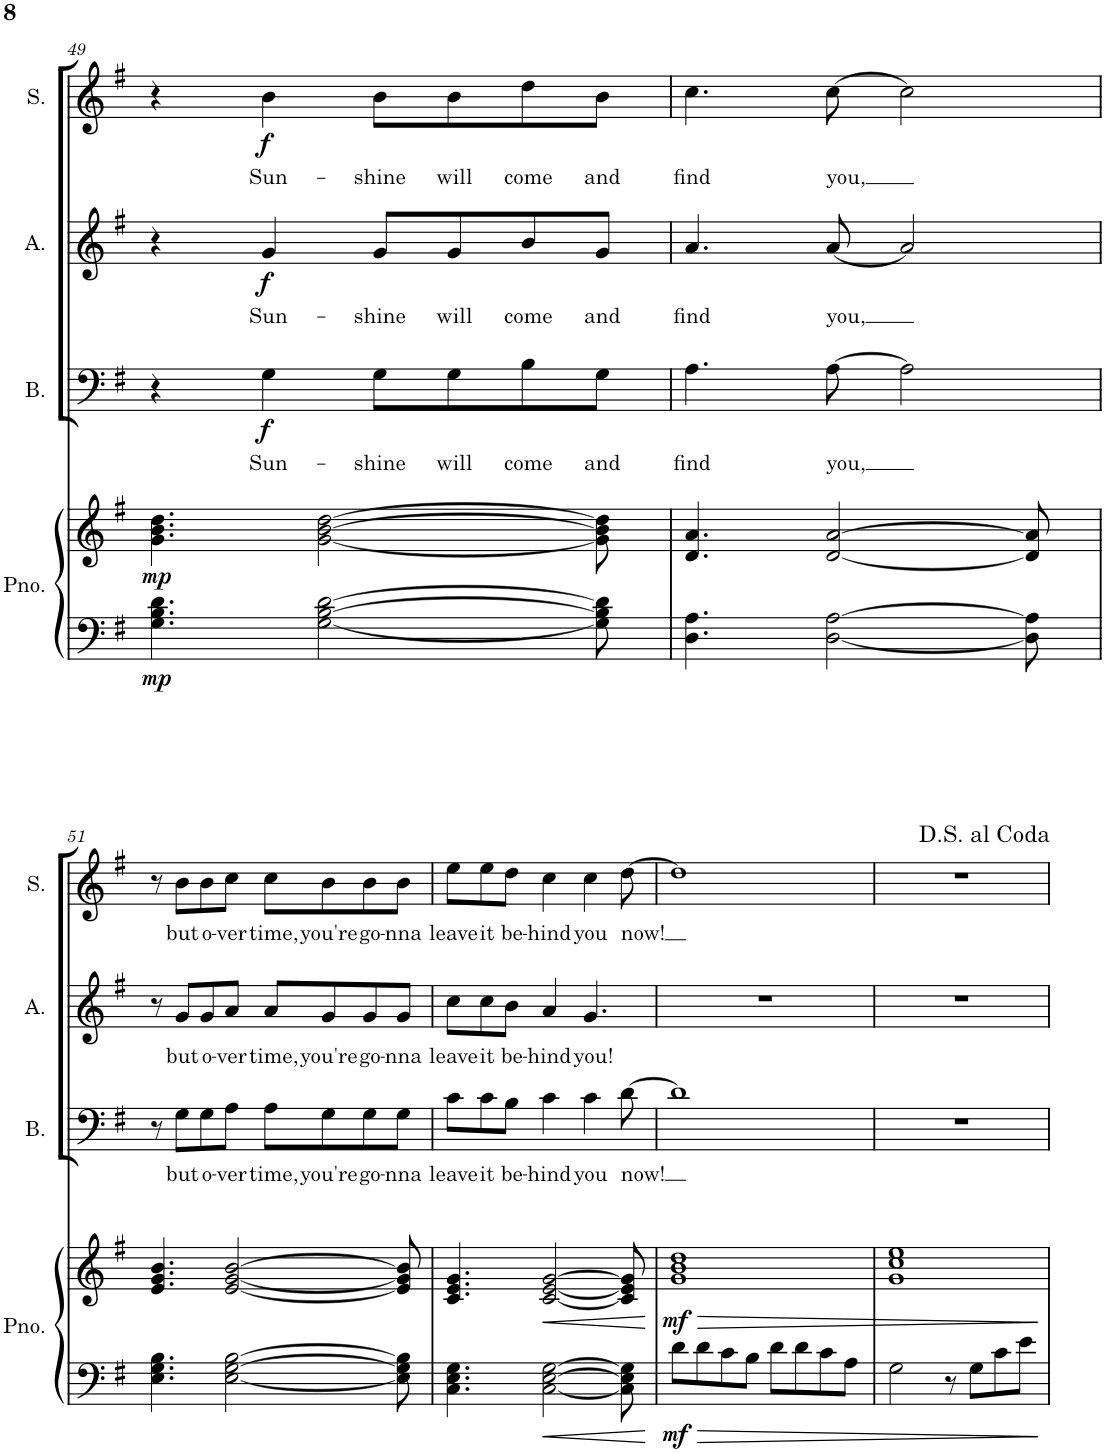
**kern	**kern	**dynam	**kern	**text	**dynam	**kern	**text	**dynam	**kern	**text	**dynam
*part4	*part4	*part4	*part3	*part3	*part3	*part2	*part2	*part2	*part1	*part1	*part1
*staff5	*staff4	*staff4/5	*staff3	*staff3	*staff3	*staff2	*staff2	*staff2	*staff1	*staff1	*staff1
*I"Piano	*	*	*I"Baritone	*	*	*I"Alto (Melody)	*	*	*I"Soprano	*	*
*I'Pno.	*	*	*I'B.	*	*	*I'A.	*	*	*I'S.	*	*
!!LO:PB:g=z
*clefF4	*clefG2	*	*clefF4	*	*	*clefG2	*	*	*clefG2	*	*
*k[f#]	*k[f#]	*	*k[f#]	*	*	*k[f#]	*	*	*k[f#]	*	*
*M4/4	*M4/4	*	*M4/4	*	*	*M4/4	*	*	*M4/4	*	*
=49	=49	=49	=49	=49	=49	=49	=49	=49	=49	=49	=49
!	!	!LO:DY:b=2	!	!	!	!	!	!	!	!	!
!	!	!LO:DY:n=1:b	!	!	!	!	!	!	!	!	!
4.G\ 4.B\ 4.d\	4.g\ 4.b\ 4.dd\	mp mp	4r	.	.	4r	.	.	4r	.	.
!	!	!	!	!LO:LY:b	!LO:DY:b	!	!LO:LY:b	!LO:DY:b	!	!LO:LY:b	!LO:DY:b
.	.	.	4G\	Sun-	f	4g/	Sun-	f	4b\	Sun-	f
[2G\ [2B\ [2d\	[2g\ [2b\ [2dd\	.	.	.	.	.	.	.	.	.	.
!	!	!	!	!LO:LY:b	!	!	!LO:LY:b	!	!	!LO:LY:b	!
.	.	.	8G\L	-shine	.	8g/L	-shine	.	8b\L	-shine	.
!	!	!	!	!LO:LY:b	!	!	!LO:LY:b	!	!	!LO:LY:b	!
.	.	.	8G\	will	.	8g/	will	.	8b\	will	.
!	!	!	!	!LO:LY:b	!	!	!LO:LY:b	!	!	!LO:LY:b	!
.	.	.	8B\	come	.	8b/	come	.	8dd\	come	.
!	!	!	!	!LO:LY:b	!	!	!LO:LY:b	!	!	!LO:LY:b	!
8G\] 8B\] 8d\]	8g\] 8b\] 8dd\]	.	8G\J	and	.	8g/J	and	.	8b\J	and	.
=50	=50	=50	=50	=50	=50	=50	=50	=50	=50	=50	=50
!	!	!	!	!LO:LY:b	!	!	!LO:LY:b	!	!	!LO:LY:b	!
4.D\ 4.A\	4.d/ 4.a/	.	4.A\	find	.	4.a/	find	.	4.cc\	find	.
!	!	!	!	!LO:LY:b	!	!	!LO:LY:b	!	!	!LO:LY:b	!
[2D\ [2A\	[2d/ [2a/	.	[8A\	you,	.	[8a/	you,	.	[8cc\	you,	.
.	.	.	2A\]	.	.	2a/]	.	.	2cc\]	.	.
8D\] 8A\]	8d/] 8a/]	.	.	.	.	.	.	.	.	.	.
!!LO:LB:g=z
=51	=51	=51	=51	=51	=51	=51	=51	=51	=51	=51	=51
4.E\ 4.G\ 4.B\	4.e/ 4.g/ 4.b/	.	8r	.	.	8r	.	.	8r	.	.
!	!	!	!	!LO:LY:b	!	!	!LO:LY:b	!	!	!LO:LY:b	!
.	.	.	8G\L	but	.	8g/L	but	.	8b\L	but	.
!	!	!	!	!LO:LY:b	!	!	!LO:LY:b	!	!	!LO:LY:b	!
.	.	.	8G\	o-	.	8g/	o-	.	8b\	o-	.
!	!	!	!	!LO:LY:b	!	!	!LO:LY:b	!	!	!LO:LY:b	!
[2E\ [2G\ [2B\	[2e/ [2g/ [2b/	.	8A\J	-ver	.	8a/J	-ver	.	8cc\J	-ver	.
!	!	!	!	!LO:LY:b	!	!	!LO:LY:b	!	!	!LO:LY:b	!
.	.	.	8A\L	time,	.	8a/L	time,	.	8cc\L	time,	.
!	!	!	!	!LO:LY:b	!	!	!LO:LY:b	!	!	!LO:LY:b	!
.	.	.	8G\	you're	.	8g/	you're	.	8b\	you're	.
!	!	!	!	!LO:LY:b	!	!	!LO:LY:b	!	!	!LO:LY:b	!
.	.	.	8G\	go-	.	8g/	go-	.	8b\	go-	.
!	!	!	!	!LO:LY:b	!	!	!LO:LY:b	!	!	!LO:LY:b	!
8E\] 8G\] 8B\]	8e/] 8g/] 8b/]	.	8G\J	-nna	.	8g/J	-nna	.	8b\J	-nna	.
=52	=52	=52	=52	=52	=52	=52	=52	=52	=52	=52	=52
!	!	!	!	!LO:LY:b	!	!	!LO:LY:b	!	!	!LO:LY:b	!
4.C\ 4.E\ 4.G\	4.c/ 4.e/ 4.g/	.	8c\L	leave	.	8cc\L	leave	.	8ee\L	leave	.
!	!	!	!	!LO:LY:b	!	!	!LO:LY:b	!	!	!LO:LY:b	!
.	.	.	8c\	it	.	8cc\	it	.	8ee\	it	.
!	!	!	!	!LO:LY:b	!	!	!LO:LY:b	!	!	!LO:LY:b	!
.	.	.	8B\J	be-	.	8b\J	be-	.	8dd\J	be-	.
!	!	!LO:HP:b	!	!LO:LY:b	!	!	!LO:LY:b	!	!	!LO:LY:b	!
[2C\ [2E\ [2G\	[2c/ [2e/ [2g/	<	4c\	-hind	.	4a/	-hind	.	4cc\	-hind	.
!	!	!	!	!LO:LY:b	!	!	!LO:LY:b	!	!	!LO:LY:b	!
.	.	.	4c\	you	.	4.g/	you!	.	4cc\	you	.
!	!	!	!	!LO:LY:b	!	!	!	!	!	!LO:LY:b	!
8C\] 8E\] 8G\]	8c/] 8e/] 8g/]	.	[8d\	now!	.	.	.	.	[8dd\	now!	.
.	.	[	.	.	.	.	.	.	.	.	.
=53	=53	=53	=53	=53	=53	=53	=53	=53	=53	=53	=53
!	!	!LO:HP:b	!	!	!	!	!	!	!	!	!
!	!	!LO:DY:n=1:b=2	!	!	!	!	!	!	!	!	!
!	!	!LO:DY:n=2:b	!	!	!	!	!	!	!	!	!
8d\L	1g 1b 1dd	> mf mf	1d]	.	.	1r	.	.	1dd]	.	.
8d\	.	.	.	.	.	.	.	.	.	.	.
8c\	.	.	.	.	.	.	.	.	.	.	.
8B\J	.	.	.	.	.	.	.	.	.	.	.
8d\L	.	.	.	.	.	.	.	.	.	.	.
8d\	.	.	.	.	.	.	.	.	.	.	.
8c\	.	.	.	.	.	.	.	.	.	.	.
8A\J	.	.	.	.	.	.	.	.	.	.	.
=54	=54	=54	=54	=54	=54	=54	=54	=54	=54	=54	=54
2G\	1g 1cc 1ee	.	1r	.	.	1r	.	.	1r	.	.
8r	.	.	.	.	.	.	.	.	.	.	.
8G\L	.	.	.	.	.	.	.	.	.	.	.
8c\	.	.	.	.	.	.	.	.	.	.	.
8e\J	.	.	.	.	.	.	.	.	.	.	.
.	.	]	.	.	.	.	.	.	.	.	.
=	=	=	=	=	=	=	=	=	=	=	=
*-	*-	*-	*-	*-	*-	*-	*-	*-	*-	*-	*-
